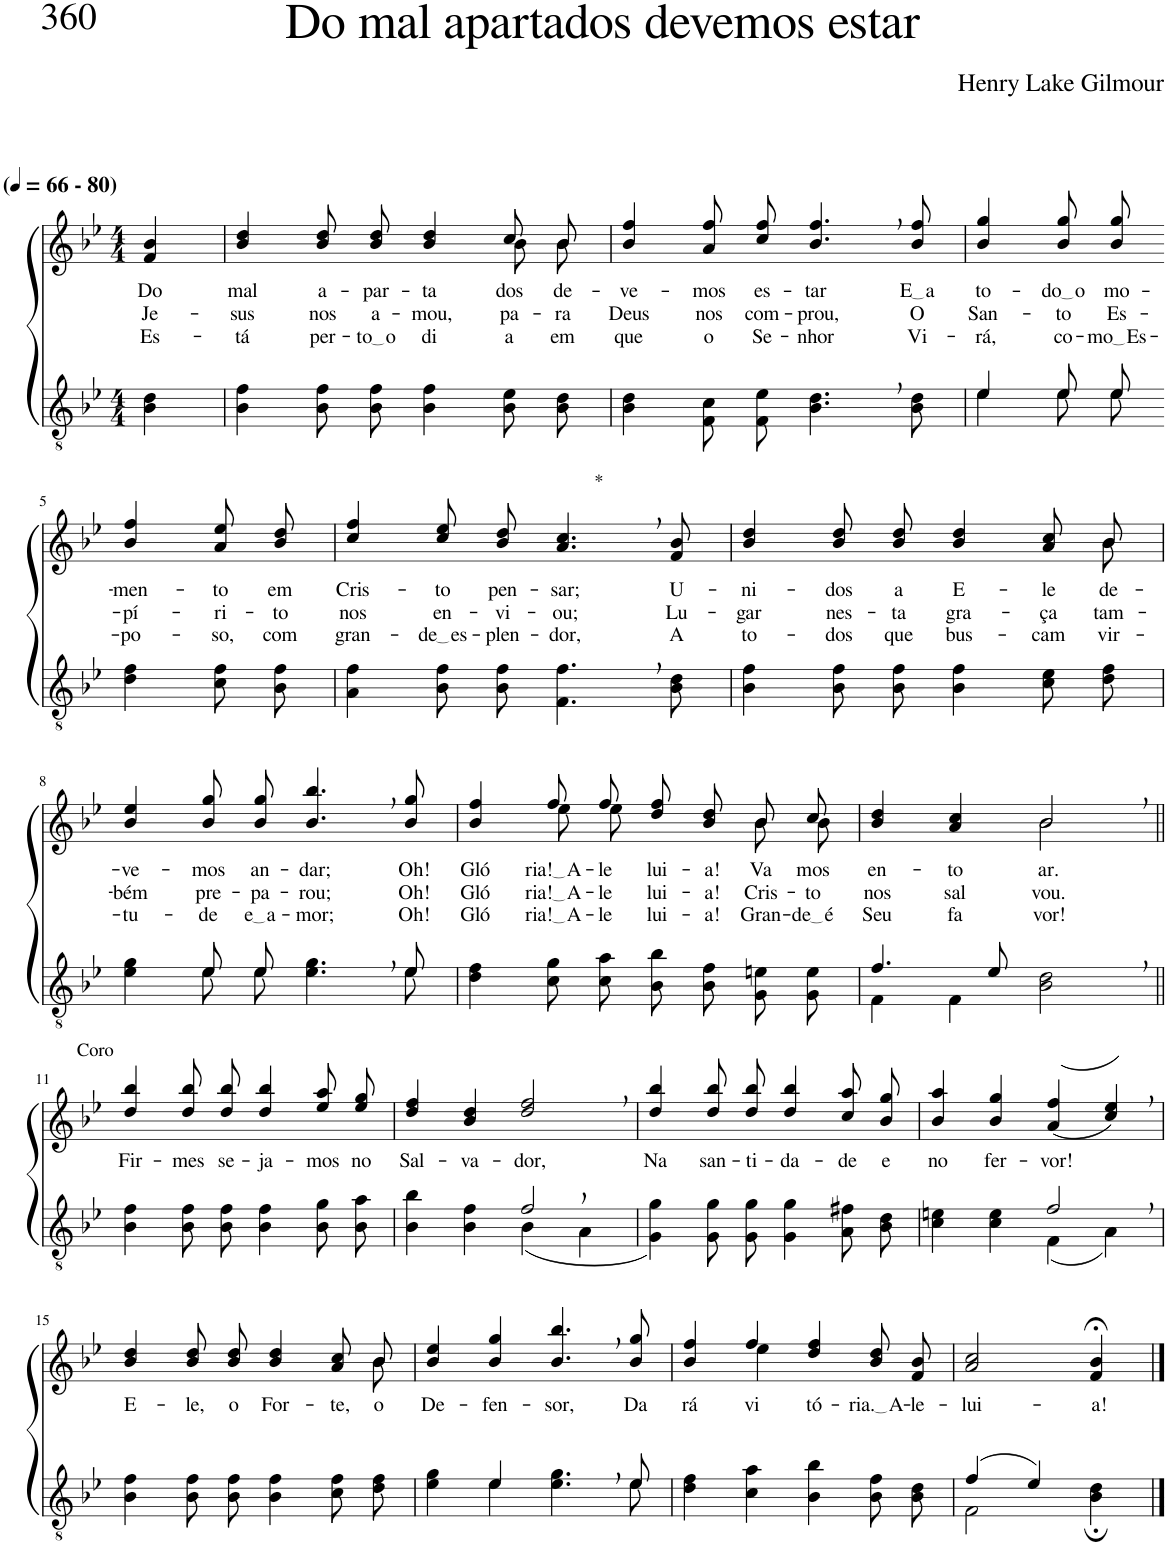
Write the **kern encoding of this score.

**kern	**kern	**text	**text	**text
*part2	*part1	*part1	*part1	*part1
*staff2	*staff1	*staff1	*staff1	*staff1
*I"Parte III e IV	*I"Parte I e II	*	*	*
*clefGv2	*clefG2	*	*	*
*Trd4c7	*Trd4c7	*	*	*
*k[b-e-]	*k[b-e-]	*	*	*
*M4/4	*M4/4	*	*	*
*MM66	*MM66	*	*	*
=1	=1	=1	=1	=1
!	!LO:TX:a:B:t=(	!	!	!
!	!LO:TX:a:B:t=- 80)	!	!	!
!	!	!LO:LY:b	!LO:LY:b	!LO:LY:b
4B-\ 4d\	4f/ 4b-/	Do	Je-	Es-
=2	=2	=2	=2	=2
!	!	!LO:LY:b	!LO:LY:b	!LO:LY:b
*	*^	*	*	*
4B-\ 4f\	4b-/ 4dd/	2.ryy	mal	-sus	-tá
!	!	!	!LO:LY:b	!LO:LY:b	!LO:LY:b
8B-\ 8f\L	8b-\ 8dd\L	.	a-	nos	per-
!	!	!	!LO:LY:b	!LO:LY:b	!LO:LY:b
8B-\ 8f\J	8b-\ 8dd\J	.	-par-	a-	to o
!	!	!	!LO:LY:b	!LO:LY:b	!LO:LY:b
4B-\ 4f\	4b-/ 4dd/	.	-ta-	-mou,	di-
!	!	!	!LO:LY:b	!LO:LY:b	!LO:LY:b
8B-\ 8e-\L	8cc/L	8b-\L	-dos	pa-	-a
!	!	!	!LO:LY:b	!LO:LY:b	!LO:LY:b
8B-\ 8d\J	8b-/J	8b-\J	de-	-ra	em
=3	=3	=3	=3	=3	=3
!	!	!	!LO:LY:b	!LO:LY:b	!LO:LY:b
*	*v	*v	*	*	*
4B-\ 4d\	4b-/ 4ff/	-ve-	Deus	que
!	!	!LO:LY:b	!LO:LY:b	!LO:LY:b
8F\ 8c\L	8a\ 8ff\L	-mos	nos	o
!	!	!LO:LY:b	!LO:LY:b	!LO:LY:b
8F\ 8e-\J	8cc\ 8ff\J	es-	com-	Se-
!	!	!LO:LY:b	!LO:LY:b	!LO:LY:b
4.B-\, 4.d\,	4.b-/, 4.ff/,	-tar	-prou,	-nhor
!	!	!LO:LY:b	!LO:LY:b	!LO:LY:b
8B-\ 8d\	8b-/ 8ff/	E a	O	Vi-
=4	=4	=4	=4	=4
*^	*	*	*	*
!	!	!	!LO:LY:b	!LO:LY:b	!LO:LY:b
4e-\	4e-/	4b-/ 4gg/	to-	San-	-rá,
!	!	!	!LO:LY:b	!LO:LY:b	!LO:LY:b
8e-\L	8e-/L	8b-\ 8gg\L	do o	-to	co-
!	!	!	!LO:LY:b	!LO:LY:b	!LO:LY:b
8e-\J	8e-/J	8b-\ 8gg\J	mo-	Es-	mo Es
!!LO:LB:g=z
=5-	=5-	=5-	=5-	=5-	=5-
!	!	!	!LO:LY:b	!LO:LY:b	!LO:LY:b
*v	*v	*	*	*	*
4d\ 4f\	4b-/ 4ff/	-men-	-pí-	-po-
!	!	!LO:LY:b	!LO:LY:b	!LO:LY:b
8c\ 8f\L	8a\ 8ee-\L	-to	-ri-	-so,
!	!	!LO:LY:b	!LO:LY:b	!LO:LY:b
8B-\ 8f\J	8b-\ 8dd\J	em	-to	com
=6	=6	=6	=6	=6
!	!	!LO:LY:b	!LO:LY:b	!LO:LY:b
4A\ 4f\	4cc/ 4ff/	Cris-	nos	gran-
!	!	!LO:LY:b	!LO:LY:b	!LO:LY:b
8B-\ 8f\L	8cc\ 8ee-\L	-to	en-	de es
!	!	!LO:LY:b	!LO:LY:b	!LO:LY:b
8B-\ 8f\J	8b-\ 8dd\J	pen-	-vi-	-plen-
!	!LO:TX:a:t=*	!	!	!
!	!	!LO:LY:b	!LO:LY:b	!LO:LY:b
4.F\, 4.f\,	4.a/, 4.cc/,	-sar;	-ou;	-dor,
!	!	!LO:LY:b	!LO:LY:b	!LO:LY:b
8B-\ 8d\	8f/ 8b-/	U-	Lu-	A
=7	=7	=7	=7	=7
!	!	!LO:LY:b	!LO:LY:b	!LO:LY:b
*	*^	*	*	*
4B-\ 4f\	4b-/ 4dd/	2..ryy	-ni-	-gar	to-
!	!	!	!LO:LY:b	!LO:LY:b	!LO:LY:b
8B-\ 8f\L	8b-\ 8dd\L	.	-dos	nes-	-dos
!	!	!	!LO:LY:b	!LO:LY:b	!LO:LY:b
8B-\ 8f\J	8b-\ 8dd\J	.	a	-ta	que
!	!	!	!LO:LY:b	!LO:LY:b	!LO:LY:b
4B-\ 4f\	4b-/ 4dd/	.	E-	gra-	bus-
!	!	!	!LO:LY:b	!LO:LY:b	!LO:LY:b
8c\ 8e-\L	8a/ 8cc/L	.	-le	-ça	-cam
!	!	!	!LO:LY:b	!LO:LY:b	!LO:LY:b
8d\ 8f\J	8b-/J	8b-\	de-	tam-	vir-
!!LO:LB:g=z
=8	=8	=8	=8	=8	=8
*^	*	*	*	*	*
!	!	!	!	!LO:LY:b	!LO:LY:b	!LO:LY:b
*	*	*v	*v	*	*	*
4e-\ 4g\	4ryy	4b-/ 4ee-/	-ve-	-bém	-tu-
!	!	!	!LO:LY:b	!LO:LY:b	!LO:LY:b
8e-\L	8e-/L	8b-\ 8gg\L	-mos	pre-	-de
!	!	!	!LO:LY:b	!LO:LY:b	!LO:LY:b
8e-\J	8e-/J	8b-\ 8gg\J	an-	-pa-	e a
!	!	!	!LO:LY:b	!LO:LY:b	!LO:LY:b
4.e-\, 4.g\,	4.ryy	4.b-/, 4.bb-/,	-dar;	-rou;	-mor;
!	!	!	!LO:LY:b	!LO:LY:b	!LO:LY:b
8e-\	8e-/J	8b-/ 8gg/	Oh!	Oh!	Oh!
=9	=9	=9	=9	=9	=9
!	!	!	!LO:LY:b	!LO:LY:b	!LO:LY:b
*v	*v	*^	*	*	*
4d\ 4f\	4b-/ 4ff/	4ryy	Gló-	Gló-	Gló-
!	!	!	!LO:LY:b	!LO:LY:b	!LO:LY:b
8c\ 8g\L	8ff/L	8ee-\L	ria! A	ria! A	ria! A
!	!	!	!LO:LY:b	!LO:LY:b	!LO:LY:b
8c\ 8a\J	8ff/J	8ee-\J	-le-	-le-	-le-
!	!	!	!LO:LY:b	!LO:LY:b	!LO:LY:b
8B-\ 8b-\L	8dd\ 8ff\L	4ryy	-lui-	-lui-	-lui-
!	!	!	!LO:LY:b	!LO:LY:b	!LO:LY:b
8B-\ 8f\J	8b-\ 8dd\J	.	-a!	-a!	-a!
!	!	!	!LO:LY:b	!LO:LY:b	!LO:LY:b
8G\ 8en\L	8b-/L	8b-\L	Va	Cris-	Gran-
!	!	!	!LO:LY:b	!LO:LY:b	!LO:LY:b
8G\ 8e\J	8cc/J	8b-\J	mos	-to	de é
=10	=10	=10	=10	=10	=10
*^	*	*	*	*	*
!	!	!	!	!LO:LY:b	!LO:LY:b	!LO:LY:b
4.f/	4F\	4b-/ 4dd/	2ryy	en-	nos	Seu
!	!	!	!	!LO:LY:b	!LO:LY:b	!LO:LY:b
.	4F\	4a/ 4cc/	.	-to-	sal-	fa-
8e-/	.	.	.	.	.	.
!	!	!	!	!LO:LY:b	!LO:LY:b	!LO:LY:b
2ryy	2B-\ 2d\	2b-,/	2b-\	-ar.	-vou.	-vor!
!!LO:LB:g=z
=11||	=11||	=11||	=11||	=11||	=11||	=11||
!	!	!LO:TX:a:t=Coro	!	!	!	!
!	!	!	!	!LO:LY:b	!	!
*v	*v	*	*	*	*	*
*	*v	*v	*	*	*
4B-\ 4f\	4dd/ 4bb-/	Fir-	.	.
!	!	!LO:LY:b	!	!
8B-\ 8f\L	8dd\ 8bb-\L	-mes	.	.
!	!	!LO:LY:b	!	!
8B-\ 8f\J	8dd\ 8bb-\J	se-	.	.
!	!	!LO:LY:b	!	!
4B-\ 4f\	4dd/ 4bb-/	-ja-	.	.
!	!	!LO:LY:b	!	!
8B-\ 8g\L	8ee-\ 8aa\L	-mos	.	.
!	!	!LO:LY:b	!	!
8B-\ 8a\J	8ee-\ 8gg\J	no	.	.
=12	=12	=12	=12	=12
*^	*	*	*	*
!	!	!	!LO:LY:b	!	!
2ryy	4B-\ 4b-\	4dd/ 4ff/	Sal-	.	.
!	!	!	!LO:LY:b	!	!
.	4B-\ 4f\	4b-/ 4dd/	-va-	.	.
!	!	!	!LO:LY:b	!	!
2f,/	(4B-\	2dd/, 2ff/,	-dor,	.	.
.	4A\	.	.	.	.
=13	=13	=13	=13	=13	=13
!	!	!	!LO:LY:b	!	!
*v	*v	*	*	*	*
4G\ 4g\)	4dd/ 4bb-/	Na	.	.
!	!	!LO:LY:b	!	!
8G\ 8g\L	8dd\ 8bb-\L	san-	.	.
!	!	!LO:LY:b	!	!
8G\ 8g\J	8dd\ 8bb-\J	-ti-	.	.
!	!	!LO:LY:b	!	!
4G\ 4g\	4dd/ 4bb-/	-da-	.	.
!	!	!LO:LY:b	!	!
8A\ 8f#X\L	8cc\ 8aa\L	-de	.	.
!	!	!LO:LY:b	!	!
8B-\ 8d\J	8b-\ 8gg\J	e	.	.
=14	=14	=14	=14	=14
*^	*	*	*	*
!	!	!	!LO:LY:b	!	!
2ryy	4c\ 4en\	4b-/ 4aa/	no	.	.
!	!	!	!LO:LY:b	!	!
.	4c\ 4e\	4b-/ 4gg/	fer-	.	.
!	!	!	!LO:LY:b	!	!
2f,/	(4F\	((4a/ 4ff/	-vor!	.	.
.	4A\)	4cc/, 4ee-/,))	.	.	.
!!LO:LB:g=z
=15	=15	=15	=15	=15	=15
!	!	!	!LO:LY:b	!	!
*v	*v	*^	*	*	*
4B-\ 4f\	4b-/ 4dd/	2..ryy	E-	.	.
!	!	!	!LO:LY:b	!	!
8B-\ 8f\L	8b-\ 8dd\L	.	-le,	.	.
!	!	!	!LO:LY:b	!	!
8B-\ 8f\J	8b-\ 8dd\J	.	o	.	.
!	!	!	!LO:LY:b	!	!
4B-\ 4f\	4b-/ 4dd/	.	For-	.	.
!	!	!	!LO:LY:b	!	!
8c\ 8f\L	8a/ 8cc/L	.	-te,	.	.
!	!	!	!LO:LY:b	!	!
8d\ 8f\J	8b-/J	8b-\	o	.	.
=16	=16	=16	=16	=16	=16
*^	*	*	*	*	*
!	!	!	!	!LO:LY:b	!	!
*	*	*v	*v	*	*	*
4e-\ 4g\	4ryy	4b-/ 4ee-/	De-	.	.
!	!	!	!LO:LY:b	!	!
4e-\	4e-/	4b-/ 4gg/	-fen-	.	.
!	!	!	!LO:LY:b	!	!
4.e-\, 4.g\,	4.ryy	4.b-/, 4.bb-/,	-sor,	.	.
!	!	!	!LO:LY:b	!	!
8e-\	8e-/	8b-/ 8gg/	Da-	.	.
=17	=17	=17	=17	=17	=17
*	*	*^	*	*	*
!	!	!	!	!LO:LY:b	!	!
*v	*v	*	*	*	*	*
4d\ 4f\	4ryy	4b-/ 4ff/	-rá	.	.
!	!	!	!LO:LY:b	!	!
4c\ 4a\	4ee-\	4ff/	vi-	.	.
!	!	!	!LO:LY:b	!	!
4B-\ 4b-\	2ryy	4dd/ 4ff/	-tó-	.	.
!	!	!	!LO:LY:b	!	!
8B-\ 8f\L	.	8b-\ 8dd\L	ria. A	.	.
!	!	!	!LO:LY:b	!	!
8B-\ 8d\J	.	8f\ 8b-\J	-le-	.	.
=18	=18	=18	=18	=18	=18
*^	*	*	*	*	*
!	!	!	!	!LO:LY:b	!	!
*	*	*v	*v	*	*	*
(4f/	2F\	2a/ 2cc/	-lui-	.	.
4e-/)	.	.	.	.	.
!	!	!	!LO:LY:b	!	!
4ryy	4B-\; 4d\;	4f/;< 4b-/;<	-a!	.	.
*v	*v	*	*	*	*
==	==	==	==	==
*-	*-	*-	*-	*-
